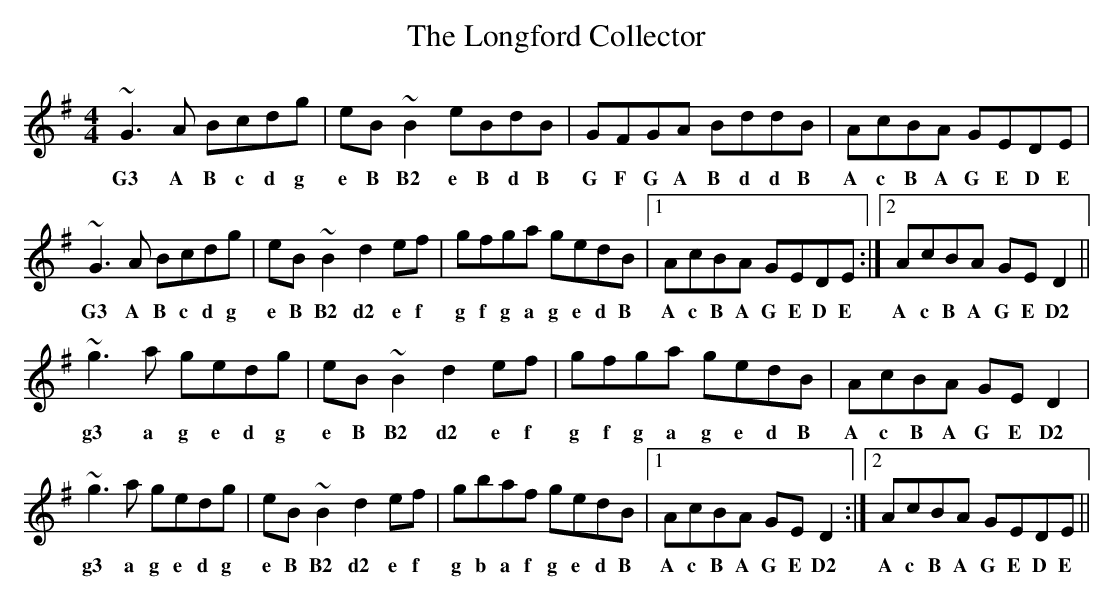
X:1
T: Longford Collector, The
M: 4/4
L: 1/8
K: Gmaj
~G3A Bcdg|eB~B2 eBdB|GFGA BddB|AcBA GEDE|
w: G3 A B c d g e B B2 e B d B G F G A B d d B A c B A G E D E
~G3A Bcdg|eB~B2 d2ef|gfga gedB|1 AcBA GEDE:|2 AcBA GED2||
w: G3 A B c d g e B B2 d2 e f g f g a g e d B A c B A G E D E A c B A G E D2
~g3a gedg|eB~B2 d2ef|gfga gedB|AcBA GED2|
w: g3 a g e d g e B B2 d2 e f g f g a g e d B A c B A G  E D2
~g3a gedg|eB~B2 d2ef|gbaf gedB|1AcBA GED2:|2AcBA GEDE||
w: g3 a g e d g e B B2 d2 e f g b a f g e d B A c B A G E D2 A c B A G E D E
